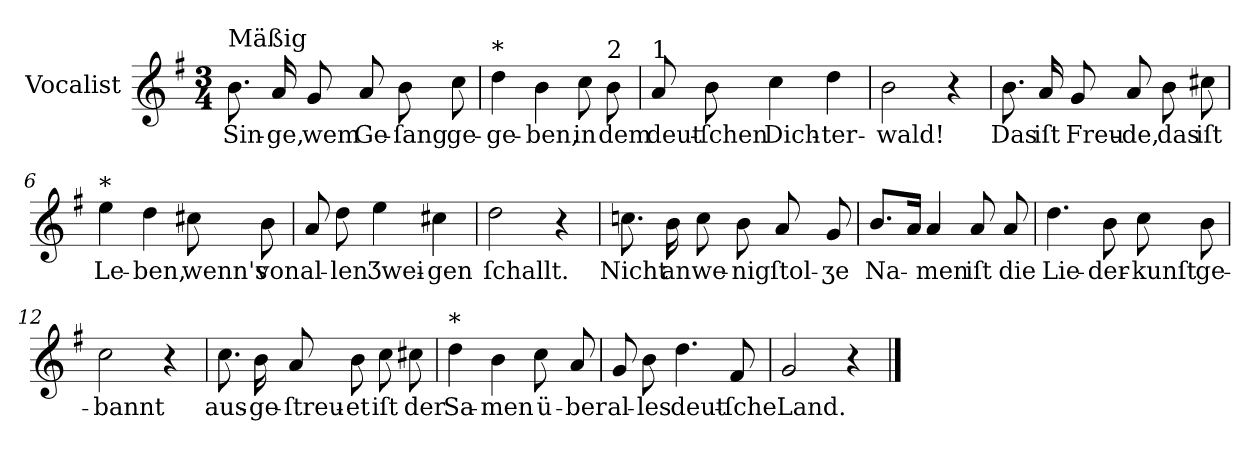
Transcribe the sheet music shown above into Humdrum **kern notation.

**kern	**text
*part1	*part1
*staff1	*staff1
*I"Vocalist	*
*clefG2	*
*k[f#]	*
*G:	*
*M3/4	*
=1	=1
!LO:TX:a:t=Mäßig	!
8.b	Sin-
16a	-ge,
8g	wem
8a	Ge-
8b	-ſang
8cc	ge-
=2	=2
!LO:TX:a:t=*	!
4dd	-ge-
4b	-ben,
8cc	in
!LO:TX:a:t=2	!
8b	dem
=3	=3
!LO:TX:a:t=1	!
8a	deut-
8b	-ſchen
4cc	Dich-
4dd	-ter-
=4	=4
2b	-wald!
4r	.
=5	=5
8.b	Das
16a	iſt
8g	Freu-
8a	-de,
8b	das
8cc#X	iſt
=6	=6
!LO:TX:a:t=*	!
4ee	Le-
4dd	-ben,
8cc#X	wenn's
8b	von
=7	=7
8a	al-
8dd	-len
4ee	Ʒwei-
4cc#X	-gen
=8	=8
2dd	ſchallt.
4r	.
=9	=9
8.ccn	Nicht
16b	an
8cc	we-
8b	-nig
8a	ſtol-
8g	-ʒe
=10	=10
8.b/L	Na-
16aJk	.
4a	-men
8a	iſt
8a	die
=11	=11
4.dd	Lie-
8b	-der-
8cc	-kunſt
8b	ge-
=12	=12
2cc	-bannt
4r	.
=13	=13
8.cc	aus-
16b	-ge-
8a	-ſtreu-
8b	-et
8cc	iſt
8cc#X	der
=14	=14
!LO:TX:a:t=*	!
4dd	Sa-
4b	-men
8cc	ü-
8a	-ber
=15	=15
8g	al-
8b	-les
4.dd	deut-
8f#	-ſche
=16	=16
2g	Land.
4r	.
==	==
*-	*-
